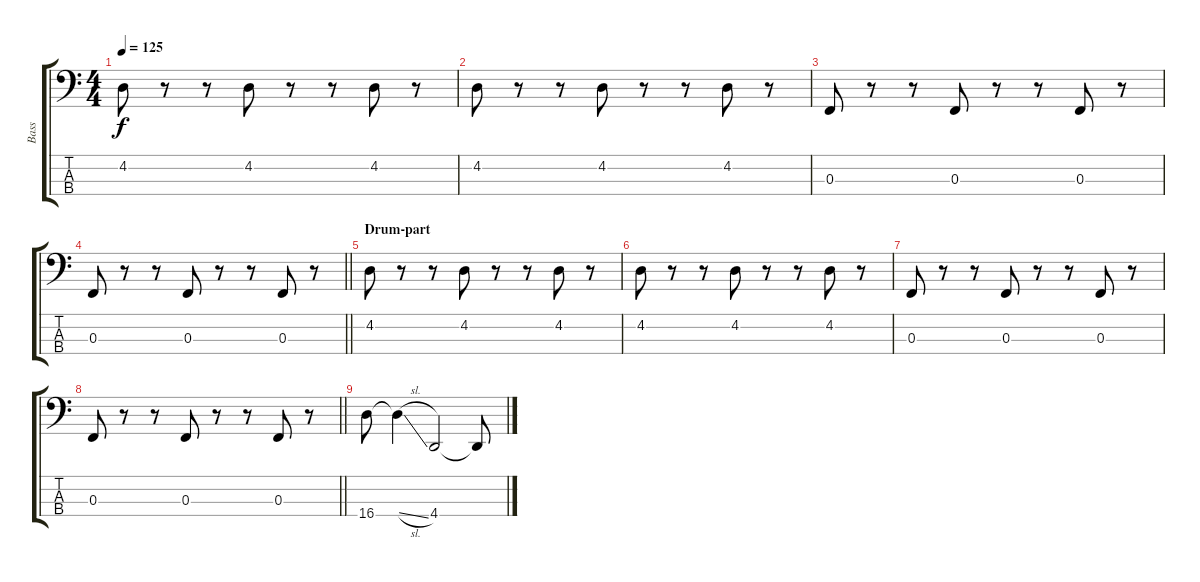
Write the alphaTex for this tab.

\track ("Bass" "Bass") {instrument electricbassfinger}
\staff {score tabs}
\tuning (Eb2 Bb1 F1 Bb0) {hide}
\ts (4 4)
\tempo 125
\clef f4
\ks c
4.2.8{dy f} r.8 r.8 4.2.8 r.8 r.8 4.2.8 r.8 |
4.2.8 r.8 r.8 4.2.8 r.8 r.8 4.2.8 r.8 |
0.3.8 r.8 r.8 0.3.8 r.8 r.8 0.3.8 r.8 |
\barLineRight lightlight
0.3.8 r.8 r.8 0.3.8 r.8 r.8 0.3.8 r.8 |
\section ("" "Drum-part")
4.2.8 r.8 r.8 4.2.8 r.8 r.8 4.2.8 r.8 |
4.2.8 r.8 r.8 4.2.8 r.8 r.8 4.2.8 r.8 |
0.3.8 r.8 r.8 0.3.8 r.8 r.8 0.3.8 r.8 |
\barLineRight lightlight
0.3.8 r.8 r.8 0.3.8 r.8 r.8 0.3.8 r.8 |
16.4.8 16.4{sl t}.4 4.4.2 4.4{t}.8
